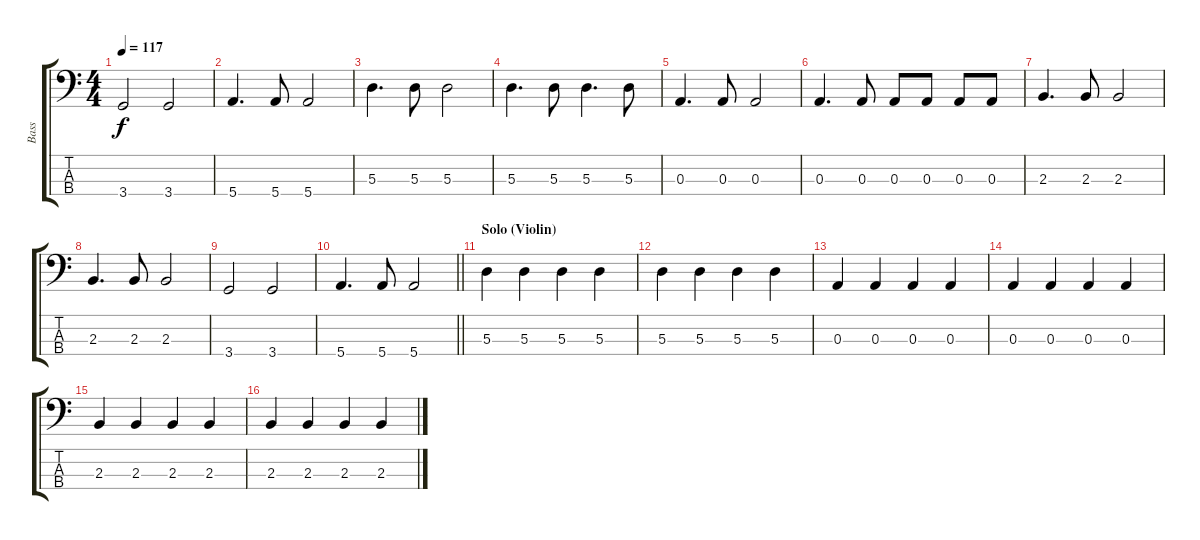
\track ("Bass" "Bass") {instrument electricbassfinger}
\staff {score tabs}
\tuning (G2 D2 A1 E1) {hide}
\ts (4 4)
\tempo 117
\clef f4
\ks c
3.4.2{dy f} 3.4.2 |
5.4.4{d} 5.4.8 5.4.2 |
5.3.4{d} 5.3.8 5.3.2 |
5.3.4{d} 5.3.8 5.3.4{d} 5.3.8 |
0.3.4{d} 0.3.8 0.3.2 |
0.3.4{d} 0.3.8 0.3.8 0.3.8 0.3.8 0.3.8 |
2.3.4{d} 2.3.8 2.3.2 |
2.3.4{d} 2.3.8 2.3.2 |
3.4.2 3.4.2 |
\barLineRight lightlight
5.4.4{d} 5.4.8 5.4.2 |
\section ("" "Solo (Violin)")
5.3.4 5.3.4 5.3.4 5.3.4 |
5.3.4 5.3.4 5.3.4 5.3.4 |
0.3.4 0.3.4 0.3.4 0.3.4 |
0.3.4 0.3.4 0.3.4 0.3.4 |
2.3.4 2.3.4 2.3.4 2.3.4 |
2.3.4 2.3.4 2.3.4 2.3.4
